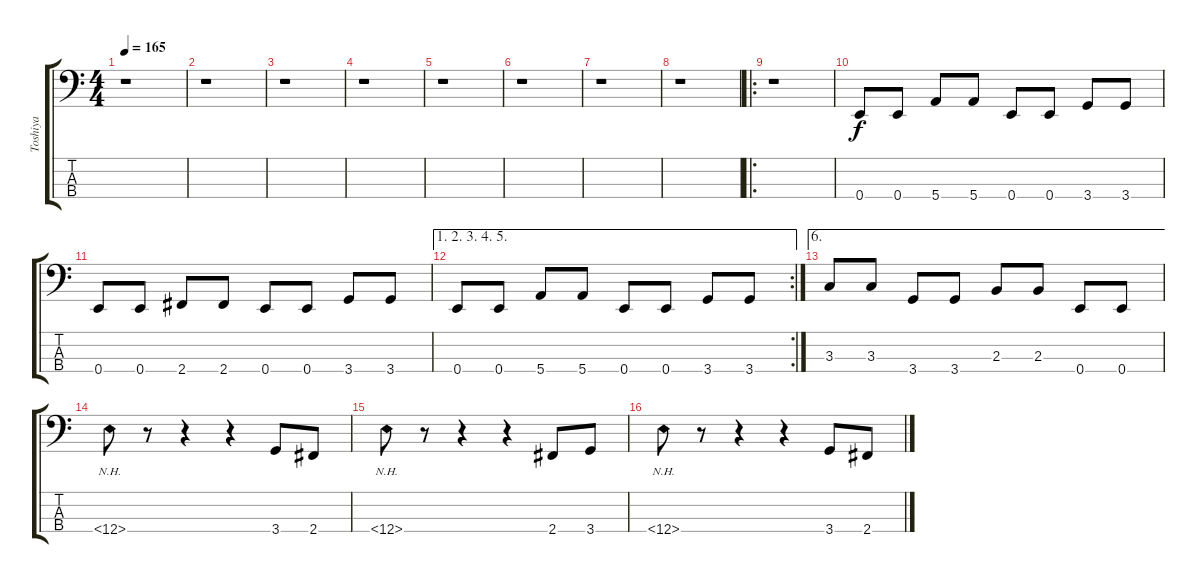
\track ("Toshiya" "Toshiya") {instrument electricbasspick}
\staff {score tabs}
\tuning (G2 D2 A1 E1) {hide}
\ts (4 4)
\tempo 165
\clef f4
\ks c
r.1{dy f instrument electricbasspick} |
r.1 |
r.1 |
r.1 |
r.1 |
r.1 |
r.1 |
r.1 |
\ro
r.1 |
0.4.8 0.4.8 5.4.8 5.4.8 0.4.8 0.4.8 3.4.8 3.4.8 |
0.4.8 0.4.8 2.4.8 2.4.8 0.4.8 0.4.8 3.4.8 3.4.8 |
\ae (1 2 3 4 5)
\rc 2
0.4.8 0.4.8 5.4.8 5.4.8 0.4.8 0.4.8 3.4.8 3.4.8 |
\ae 6
3.3.8 3.3.8 3.4.8 3.4.8 2.3.8 2.3.8 0.4.8 0.4.8 |
0.4{nh}.8 r.8 r.4 r.4 3.4.8 2.4.8 |
0.4{nh}.8 r.8 r.4 r.4 2.4.8 3.4.8 |
0.4{nh}.8 r.8 r.4 r.4 3.4.8 2.4.8
